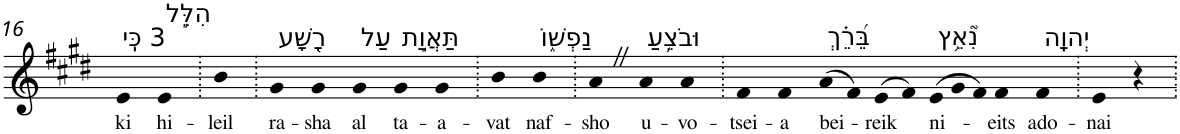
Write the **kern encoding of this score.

**kern	**text
*part1	*part1
*staff1	*staff1
*I"Piano	*
*I'Pno	*
!!LO:PB:g=z
*clefG2	*
*k[f#c#g#d#]	*
*E:	*
=16	=16
!LO:TX:a:t=3 כִּֽי	!
!	!LO:LY:b
4e	ki
!LO:TX:a:t=הִלֵּ֣ל	!
!	!LO:LY:b
4e	hi-
=17.	=17.
!	!LO:LY:b
4b	-leil
=18.	=18.
!LO:TX:a:t=רָ֭שָׁע	!
!	!LO:LY:b
4g#	ra-
!	!LO:LY:b
4g#	-sha
!LO:TX:a:t=עַל	!
!	!LO:LY:b
4g#	al
!LO:TX:a:t=תַּאֲוַ֣ת	!
!	!LO:LY:b
4g#	ta-
!	!LO:LY:b
4g#	-a-
=19.	=19.
!	!LO:LY:b
4b	-vat
!LO:TX:a:t=נַפְשׁ֑וֹ	!
!	!LO:LY:b
4b	naf-
=20.	=20.
!	!LO:LY:b
4aZ	-sho
!LO:TX:a:t=וּבֹצֵ֥עַ	!
!	!LO:LY:b
4a	u-
!	!LO:LY:b
4a	-vo-
=21.	=21.
!	!LO:LY:b
4f#	-tsei-
!	!LO:LY:b
4f#	-a
!LO:TX:a:t=בֵּ֝רֵ֗ךְ	!
!	!LO:LY:b
(>8a	bei-
8f#)	.
!	!LO:LY:b
(>8e	-reik
8f#)	.
*Xtuplet	*
!LO:TX:a:t=נִ֘אֵ֥ץ	!
!	!LO:LY:b
(>12e	ni-
12g#	.
12f#)	.
!	!LO:LY:b
4f#	-eits
!LO:TX:a:t=יְהוָֽה	!
!	!LO:LY:b
4f#	ado-
=22.	=22.
!	!LO:LY:b
4e	-nai
4r	.
=.	=.
*-	*-
